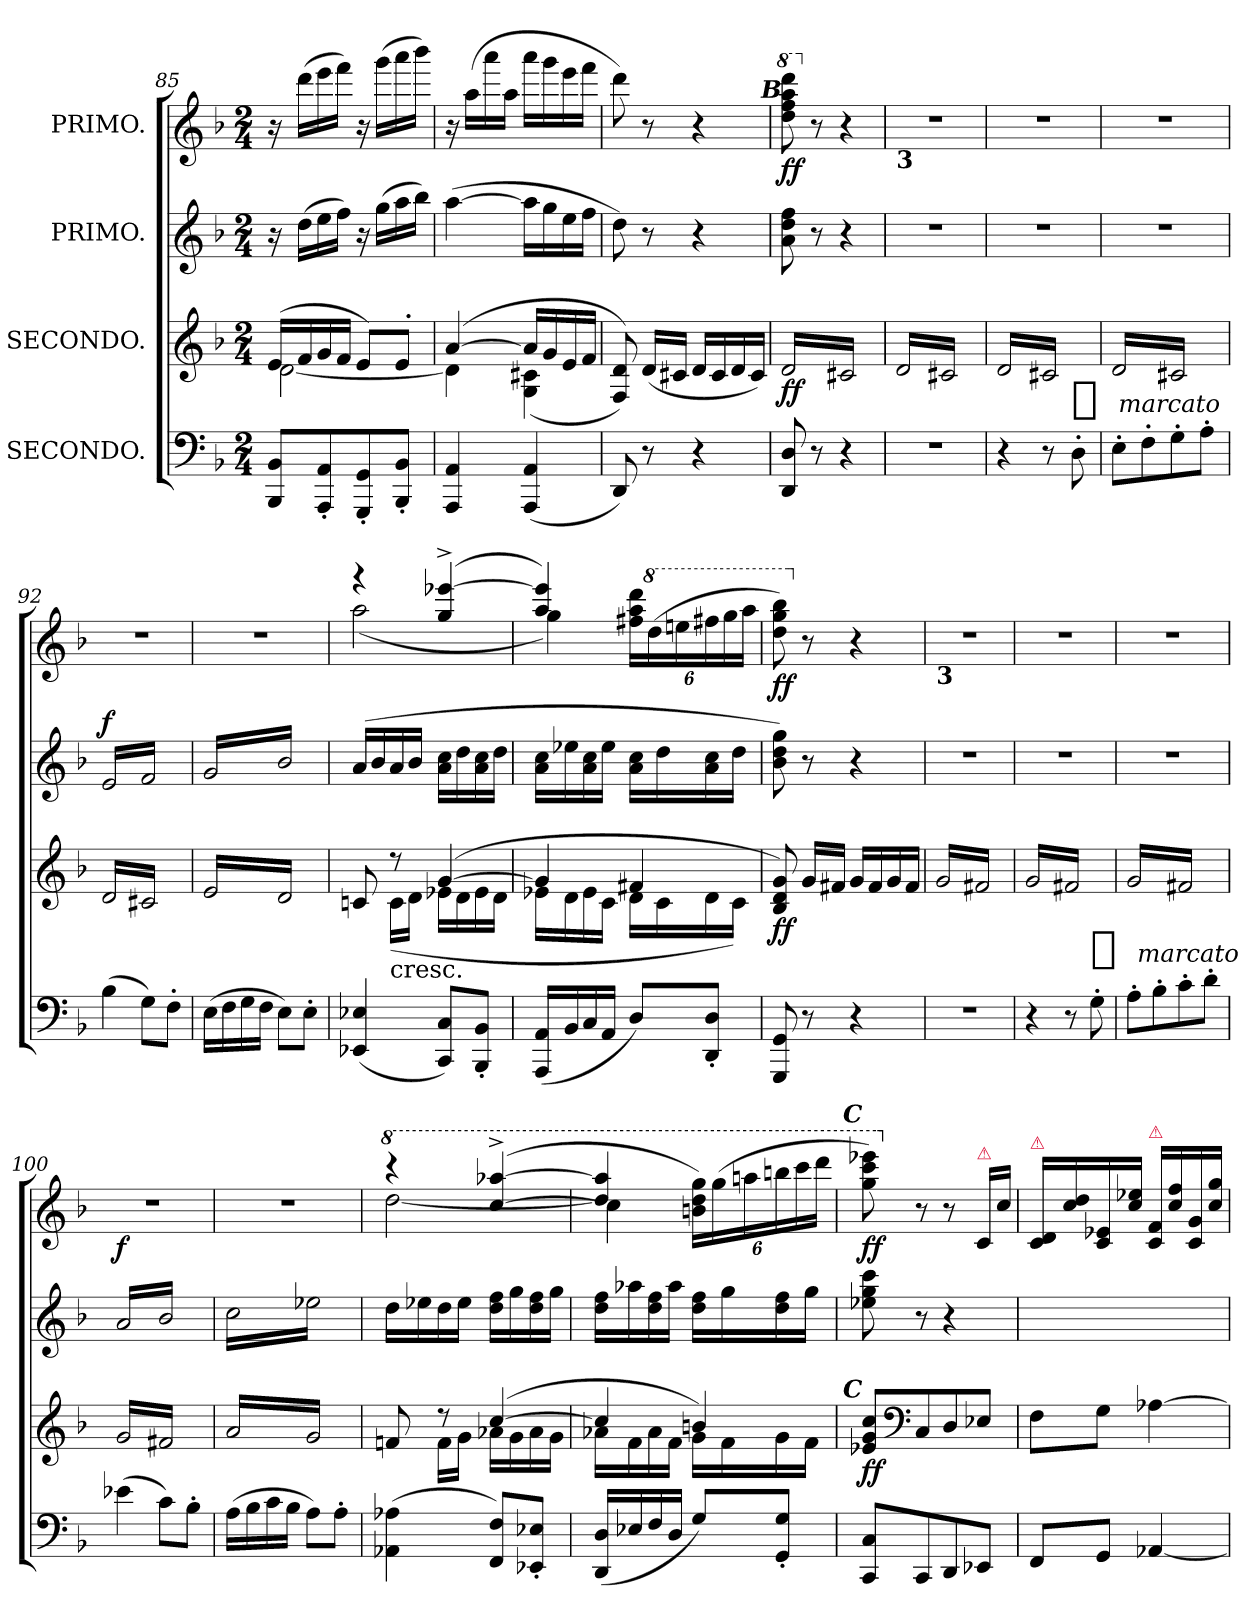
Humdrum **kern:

**kern	**dynam	**kern	**dynam	**kern	**dynam	**kern	**dynam
*part4	*part4	*part3	*part3	*part2	*part2	*part1	*part1
*staff4	*staff4	*staff3	*staff3	*staff2	*staff2	*staff1	*staff1
*I"SECONDO.	*	*I"SECONDO.	*	*I"PRIMO.	*	*I"PRIMO.	*
*clefF4	*	*clefG2	*	*clefG2	*	*clefG2	*
*k[b-]	*	*k[b-]	*	*k[b-]	*	*k[b-]	*
*d:	*	*d:	*	*d:	*	*d:	*
*M2/4	*	*M2/4	*	*M2/4	*	*M2/4	*
=85	=85	=85	=85	=85	=85	=85	=85
*	*	*^	*	*	*	*	*
8BBB-/ 8BB-/L	.	(16e/LL	[2d\	.	16r	.	16r	.
.	.	16f/	.	.	(16dd\LL	.	(16ddd\LL	.
8AAA'/ 8AA'/	.	16g/	.	.	16ee\	.	16eee\	.
.	.	16f/JJ	.	.	16ff\JJ)	.	16fff\JJ)	.
8GGG'/ 8GG'/	.	8e/L)	.	.	16r	.	16r	.
.	.	.	.	.	(16gg\LL	.	(16ggg\LL	.
8BBB-'/ 8BB-'/J	.	8e'</J	.	.	16aa\	.	16aaa\	.
.	.	.	.	.	16bb-\JJ)	.	16bbb-\JJ)	.
=86	=86	=86	=86	=86	=86	=86	=86	=86
4AAA/ 4AA/	.	([4a/	4d\]	.	([4aa\	.	16r	.
.	.	.	.	.	.	.	(16aa\LL	.
.	.	.	.	.	.	.	16aaa\	.
.	.	.	.	.	.	.	16aa\JJ	.
(4AAA/ 4AA/	.	16a/LL]	(4G\ 4c#X\	.	16aa\LL]	.	16aaa\LL	.
.	.	16g/	.	.	16gg\	.	16ggg\	.
.	.	16e/	.	.	16ee\	.	16eee\	.
.	.	16f/JJ	.	.	16ff\JJ	.	16fff\JJ	.
*	*	*v	*v	*	*	*	*	*
=87	=87	=87	=87	=87	=87	=87	=87
8DD/)	.	8F/ 8d/))	.	8dd\)	.	8ddd\)	.
8r	.	(16d/LL	.	8r	.	8r	.
.	.	16c#X/JJ	.	.	.	.	.
4r	.	16d/LL	.	4r	.	4r	.
.	.	16c#/	.	.	.	.	.
.	.	16d/	.	.	.	.	.
.	.	16c#/JJ)	.	.	.	.	.
=88	=88	=88	=88	=88	=88	=88	=88
*	*	*	*	*	*	*8va	*
!	!	!	!	!	!	!LO:TX:a:Bi:rj:t=B	!
!	!	!LO:TX:a:Bi:rj:t=B	!	!	!	!	!
*	*	*tremolo	*	*	*	*	*
8DD/ 8D/	.	(16d/LL	ff	8a\ 8dd\ 8ff\	.	8ddd\ 8fff\ 8aaa\ 8dddd\	ff
.	.	16c#X/	.	.	.	.	.
*	*	*	*	*	*	*X8va	*
8r	.	16d/	.	8r	.	8r	.
.	.	16c#X/	.	.	.	.	.
4r	.	16d/	.	4r	.	4r	.
.	.	16c#X/	.	.	.	.	.
.	.	16d/	.	.	.	.	.
.	.	16c#X/JJ	.	.	.	.	.
=89	=89	=89	=89	=89	=89	=89	=89
!	!	!	!	!	!	!LO:TX:b:B:t=3	!
2r	.	16d/LL	.	2r	.	2r	.
.	.	16c#X/	.	.	.	.	.
.	.	16d/	.	.	.	.	.
.	.	16c#X/	.	.	.	.	.
.	.	16d/	.	.	.	.	.
.	.	16c#X/	.	.	.	.	.
.	.	16d/	.	.	.	.	.
.	.	16c#X/JJ	.	.	.	.	.
=90	=90	=90	=90	=90	=90	=90	=90
4r	.	16d/LL	.	2r	.	2r	.
.	.	16c#X/	.	.	.	.	.
.	.	16d/	.	.	.	.	.
.	.	16c#X/	.	.	.	.	.
8r	.	16d/	.	.	.	.	.
.	.	16c#X/	.	.	.	.	.
!	!LO:DY:a:t=%s marcato	!	!	!	!	!	!
8D'\	f	16d/	.	.	.	.	.
.	.	16c#X/JJ	.	.	.	.	.
=91	=91	=91	=91	=91	=91	=91	=91
8E'\L	.	16d/LL	.	2r	.	2r	.
.	.	16c#X/	.	.	.	.	.
8F'\	.	16d/	.	.	.	.	.
.	.	16c#X/	.	.	.	.	.
8G'\	.	16d/	.	.	.	.	.
.	.	16c#X/	.	.	.	.	.
8A'\J	.	16d/	.	.	.	.	.
.	.	16c#X/JJ	.	.	.	.	.
=92	=92	=92	=92	=92	=92	=92	=92
!	!	!	!	!	!LO:DY:a	!	!
*	*	*	*	*tremolo	*	*	*
(4B-\	.	16d/LL	.	(16e/LL	f	2r	.
.	.	16c#X/	.	16f/	.	.	.
.	.	16d/	.	16e/	.	.	.
.	.	16c#X/	.	16f/	.	.	.
8G\L)	.	16d/	.	16e/	.	.	.
.	.	16c#X/	.	16f/	.	.	.
8F'\J	.	16d/	.	16e/	.	.	.
.	.	16c#X/JJ	.	16f/JJ	.	.	.
=93	=93	=93	=93	=93	=93	=93	=93
(16E\LL	.	16e/LL	.	16g/LL	.	2r	.
16F\	.	16d/)	.	16b-/)	.	.	.
16G\	.	16e/	.	16g/	.	.	.
16F\JJ	.	16d/)	.	16b-/)	.	.	.
8E\L)	.	16e/	.	16g/	.	.	.
.	.	16d/)	.	16b-/)	.	.	.
8E'\J	.	16e/	.	16g/	.	.	.
.	.	16d/)JJ	.	16b-/)JJ	.	.	.
*	*	*	*	*Xtremolo	*	*	*
*	*	*Xtremolo	*	*	*	*	*
=94	=94	=94	=94	=94	=94	=94	=94
*	*	*^	*	*	*	*^	*
(4EE-X/ 4E-X/	.	8cn/	8ryy	.	(16a/LL	.	4r	(2aa\	.
.	.	.	.	.	16b-/	.	.	.	.
!	!	!LO:TX:c:t=cresc.	!	!	!	!	!	!	!
.	.	8r	(16c\LL	.	16a/	.	.	.	.
.	.	.	16d\JJ	.	16b-/JJ	.	.	.	.
8CC/ 8C/L)	.	([4g/	16e-X\LL	.	16a\ 16cc\LL	.	(<4gg^/ [4eee-X^/	.	.
.	.	.	16d\	.	16dd\	.	.	.	.
8BBB-'/ 8BB-'/J	.	.	16e-\	.	16a\ 16cc\	.	.	.	.
.	.	.	16d\JJ	.	16dd\JJ	.	.	.	.
=95	=95	=95	=95	=95	=95	=95	=95	=95	=95
(16AAA/ 16AA/LL	.	4g/]	16e-X\LL	.	16a\ 16cc\LL	.	4aa/ 4eee-]/)	4gg\)	.
16BB-/	.	.	16d\	.	16ee-X\	.	.	.	.
16C/	.	.	16e-\	.	16a\ 16cc\	.	.	.	.
16AA/JJ	.	.	16c\JJ	.	16ee-\JJ	.	.	.	.
8D/L)	.	4f#X/	16d\LL	.	16a\ 16cc\LL	.	24ff#X\ 24aa\ 24ddd\LL	4ryy	.
*	*	*	*	*	*	*	*8va	*	*
.	.	.	.	.	.	.	(24ddd\	.	.
.	.	.	16c\	.	16dd\	.	.	.	.
.	.	.	.	.	.	.	24eeen\	.	.
8DD'/ 8D'/J	.	.	16d\	.	16a\ 16cc\	.	24fff#X\	.	.
.	.	.	.	.	.	.	24ggg\	.	.
.	.	.	16c\JJ)	.	16dd\JJ	.	.	.	.
.	.	.	.	.	.	.	24aaa\JJ	.	.
*	*	*v	*v	*	*	*	*v	*v	*
=96	=96	=96	=96	=96	=96	=96	=96
8GGG/ 8GG/	.	8B-/ 8d/ 8g/)	ff	8b-\ 8dd\ 8gg\)	.	8ddd\ 8ggg\ 8bbb-\)	ff
*	*	*	*	*	*	*X8va	*
8r	.	(16g/LL	.	8r	.	8r	.
.	.	16f#X/JJ	.	.	.	.	.
4r	.	16g/LL	.	4r	.	4r	.
.	.	16f#/	.	.	.	.	.
.	.	16g/	.	.	.	.	.
.	.	16f#/JJ	.	.	.	.	.
=97	=97	=97	=97	=97	=97	=97	=97
!	!	!	!	!	!	!LO:TX:b:B:t=3	!
*	*	*tremolo	*	*	*	*	*
2r	.	16g/LL	.	2r	.	2r	.
.	.	16f#X/	.	.	.	.	.
.	.	16g/	.	.	.	.	.
.	.	16f#X/	.	.	.	.	.
.	.	16g/	.	.	.	.	.
.	.	16f#X/	.	.	.	.	.
.	.	16g/	.	.	.	.	.
.	.	16f#X/JJ	.	.	.	.	.
=98	=98	=98	=98	=98	=98	=98	=98
4r	.	16g/LL	.	2r	.	2r	.
.	.	16f#X/	.	.	.	.	.
.	.	16g/	.	.	.	.	.
.	.	16f#X/	.	.	.	.	.
8r	.	16g/	.	.	.	.	.
.	.	16f#X/	.	.	.	.	.
!	!LO:DY:a:t=%s marcato	!	!	!	!	!	!
8G'\	f	16g/	.	.	.	.	.
.	.	16f#X/JJ	.	.	.	.	.
=99	=99	=99	=99	=99	=99	=99	=99
8A'\L	.	16g/LL	.	2r	.	2r	.
.	.	16f#X/	.	.	.	.	.
8B-'\	.	16g/	.	.	.	.	.
.	.	16f#X/	.	.	.	.	.
8c'\	.	16g/	.	.	.	.	.
.	.	16f#X/	.	.	.	.	.
8d'\J	.	16g/	.	.	.	.	.
.	.	16f#X/JJ	.	.	.	.	.
=100	=100	=100	=100	=100	=100	=100	=100
*	*	*	*	*tremolo	*	*	*
(4e-X\	.	16g/LL	.	(16a/LL	.	2r	f
.	.	16f#X/	.	16b-/	.	.	.
.	.	16g/	.	16a/	.	.	.
.	.	16f#X/	.	16b-/	.	.	.
8c\L)	.	16g/	.	16a/	.	.	.
.	.	16f#X/	.	16b-/	.	.	.
8B-'\J	.	16g/	.	16a/	.	.	.
.	.	16f#X/JJ	.	16b-/JJ	.	.	.
=101	=101	=101	=101	=101	=101	=101	=101
(16A\LL	.	16a/LL	.	16cc\LL	.	2r	.
16B-\	.	16g/)	.	16ee-X\)	.	.	.
16c\	.	16a/	.	16cc\	.	.	.
16B-\JJ	.	16g/)	.	16ee-X\)	.	.	.
8A\L)	.	16a/	.	16cc\	.	.	.
.	.	16g/)	.	16ee-X\)	.	.	.
8A'\J	.	16a/	.	16cc\	.	.	.
.	.	16g/)JJ	.	16ee-X\)JJ	.	.	.
*	*	*	*	*Xtremolo	*	*	*
*	*	*Xtremolo	*	*	*	*	*
=102	=102	=102	=102	=102	=102	=102	=102
*	*	*^	*	*	*	*	*
*	*	*	*	*	*	*	*8va	*
*	*	*	*	*	*	*	*^	*
(<4AA-X\ 4A-X\	.	8fn/	8ryy	.	16dd\LL	.	4r	[2ddd\	.
.	.	.	.	.	16ee-X\	.	.	.	.
.	.	8r	16f\LL	.	16dd\	.	.	.	.
.	.	.	16g\JJ	.	16ee-\JJ	.	.	.	.
8FF/ 8F/L)	.	([4cc/	16a-X\LL	.	16dd\ 16ff\LL	.	([<4ccc^/ [4aaa-X^/	.	.
.	.	.	16g\	.	16gg\	.	.	.	.
8EE-X'/ 8E-X'/J	.	.	16a-\	.	16dd\ 16ff\	.	.	.	.
.	.	.	16g\JJ	.	16gg\JJ	.	.	.	.
=103	=103	=103	=103	=103	=103	=103	=103	=103	=103
(16DD/ 16D/LL	.	4cc/]	16a-X\LL	.	16dd\ 16ff\LL	.	4ddd]/ 4aaa-]/	4ccc\]	.
16E-X/	.	.	16f\	.	16aa-X\	.	.	.	.
16F/	.	.	16a-\	.	16dd\ 16ff\	.	.	.	.
16D/JJ	.	.	16f\JJ	.	16aa-\JJ	.	.	.	.
8G/L)	.	4bn/)	16g\LL	.	16dd\ 16ff\LL	.	24bbn\ 24ddd\ 24ggg\LL)	4ryy	.
.	.	.	.	.	.	.	(24ggg\	.	.
.	.	.	16f\	.	16gg\	.	.	.	.
.	.	.	.	.	.	.	24aaan\	.	.
8GG'/ 8G'/J	.	.	16g\	.	16dd\ 16ff\	.	24bbbn\	.	.
.	.	.	.	.	.	.	24cccc\	.	.
.	.	.	16f\JJ	.	16gg\JJ	.	.	.	.
.	.	.	.	.	.	.	24dddd\JJ	.	.
*	*	*v	*v	*	*	*	*v	*v	*
=104	=104	=104	=104	=104	=104	=104	=104
!	!	!	!	!	!	!LO:TX:a:Bi:rj:t=C	!
!	!	!LO:TX:a:Bi:rj:t=C	!	!	!	!	!
8CC/ 8C/L	.	8e-X/ 8g/ 8cc/L	ff	8ee-X\ 8gg\ 8ccc\	.	8ggg\ 8cccc\ 8eeee-X\)	ff
*	*	*clefF4	*	*	*	*	*
*	*	*	*	*	*	*X8va	*
8CC/	.	8C/	.	8r	.	8r	.
8DD/	.	8D/	.	4r	.	8r	.
!	!	!	!	!	!	!LO:TX:a:color=crimson:t=⚠	!
8EE-X/J	.	8E-X/J	.	.	.	16c/LL	.
.	.	.	.	.	.	16cc\JJ	.
=105	=105	=105	=105	=105	=105	=105	=105
!	!	!	!	!	!	!LO:TX:a:color=crimson:t=⚠	!
8FF/L	.	8F\L	.	2ryy	.	16c/ 16d/LL	.
.	.	.	.	.	.	16cc\ 16dd\	.
8GG/J	.	8G\J	.	.	.	16c/ 16e-X/	.
.	.	.	.	.	.	16cc\ 16ee-X\JJ	.
!	!	!	!	!	!	!LO:TX:a:color=crimson:t=⚠	!
[4AA-X/	.	[4A-X\	.	.	.	16c/ 16f/LL	.
.	.	.	.	.	.	16cc\ 16ff\	.
.	.	.	.	.	.	16c/ 16g/	.
.	.	.	.	.	.	16cc\ 16gg\JJ	.
=	=	=	=	=	=	=	=
*-	*-	*-	*-	*-	*-	*-	*-
